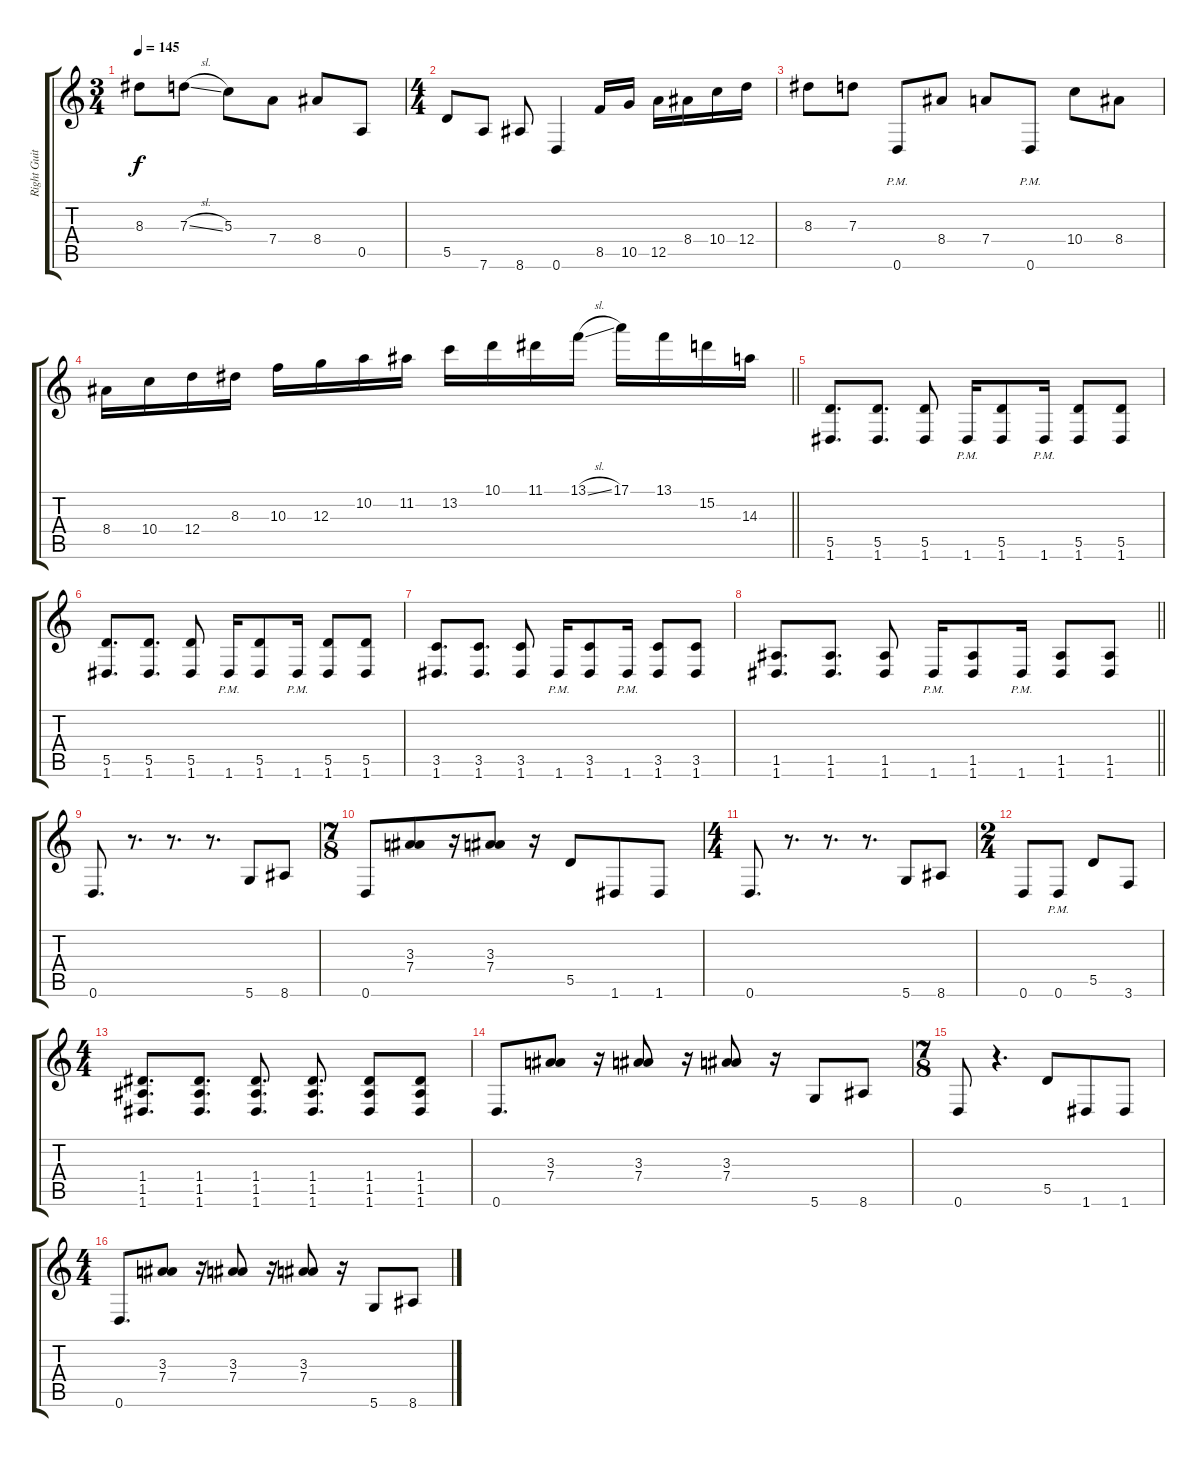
\track ("Right Guitar" "Right Guit") {instrument distortionguitar}
\staff {score tabs}
\tuning (E4 B3 G3 D3 A2 D2) {hide}
\ts (3 4)
\tempo 145
\clef g2
\ks c
8.3.8{dy f} 7.3{sl}.8 5.3.8 7.4.8 8.4.8 0.5.8 |
\ts (4 4)
5.5.8 7.6.8 8.6.8 0.6.4 8.5.16 10.5.16 12.5.16 8.4.16 10.4.16 12.4.16 |
8.3.8 7.3.8 0.6{pm}.8 8.4.8 7.4.8 0.6{pm}.8 10.4.8 8.4.8 |
\barLineRight lightlight
8.4.16 10.4.16 12.4.16 8.3.16 10.3.16 12.3.16 10.2.16 11.2.16 13.2.16 10.1.16 11.1.16 13.1{sl}.16 17.1.16 13.1.16 15.2.16 14.3.16 |
\section ("" "")
(5.5 1.6).8{d} (5.5 1.6).8{d} (5.5 1.6).8 1.6{pm}.16 (5.5 1.6).8 1.6{pm}.16 (5.5 1.6).8 (5.5 1.6).8 |
(5.5 1.6).8{d} (5.5 1.6).8{d} (5.5 1.6).8 1.6{pm}.16 (5.5 1.6).8 1.6{pm}.16 (5.5 1.6).8 (5.5 1.6).8 |
(3.5 1.6).8{d} (3.5 1.6).8{d} (3.5 1.6).8 1.6{pm}.16 (3.5 1.6).8 1.6{pm}.16 (3.5 1.6).8 (3.5 1.6).8 |
\barLineRight lightlight
(1.5 1.6).8{d} (1.5 1.6).8{d} (1.5 1.6).8 1.6{pm}.16 (1.5 1.6).8 1.6{pm}.16 (1.5 1.6).8 (1.5 1.6).8 |
\section ("" "")
0.6.8{d} r.8{d} r.8{d} r.8{d} 5.6.8 8.6.8 |
\ts (7 8)
0.6.8 (3.3 7.4).8 r.16 (3.3 7.4).8 r.16 5.5.8 1.6.8 1.6.8 |
\ts (4 4)
0.6.8{d} r.8{d} r.8{d} r.8{d} 5.6.8 8.6.8 |
\ts (2 4)
0.6.8 0.6{pm}.8 5.5.8 3.6.8 |
\ts (4 4)
(1.4 1.5 1.6).8{d} (1.4 1.5 1.6).8{d} (1.4 1.5 1.6).8{d} (1.4 1.5 1.6).8{d} (1.4 1.5 1.6).8 (1.4 1.5 1.6).8 |
0.6.8{d} (3.3 7.4).8 r.16 (3.3 7.4).8 r.16 (3.3 7.4).8 r.16 5.6.8 8.6.8 |
\ts (7 8)
0.6.8 r.4{d} 5.5.8 1.6.8 1.6.8 |
\ts (4 4)
0.6.8{d} (3.3 7.4).8 r.16 (3.3 7.4).8 r.16 (3.3 7.4).8 r.16 5.6.8 8.6.8
